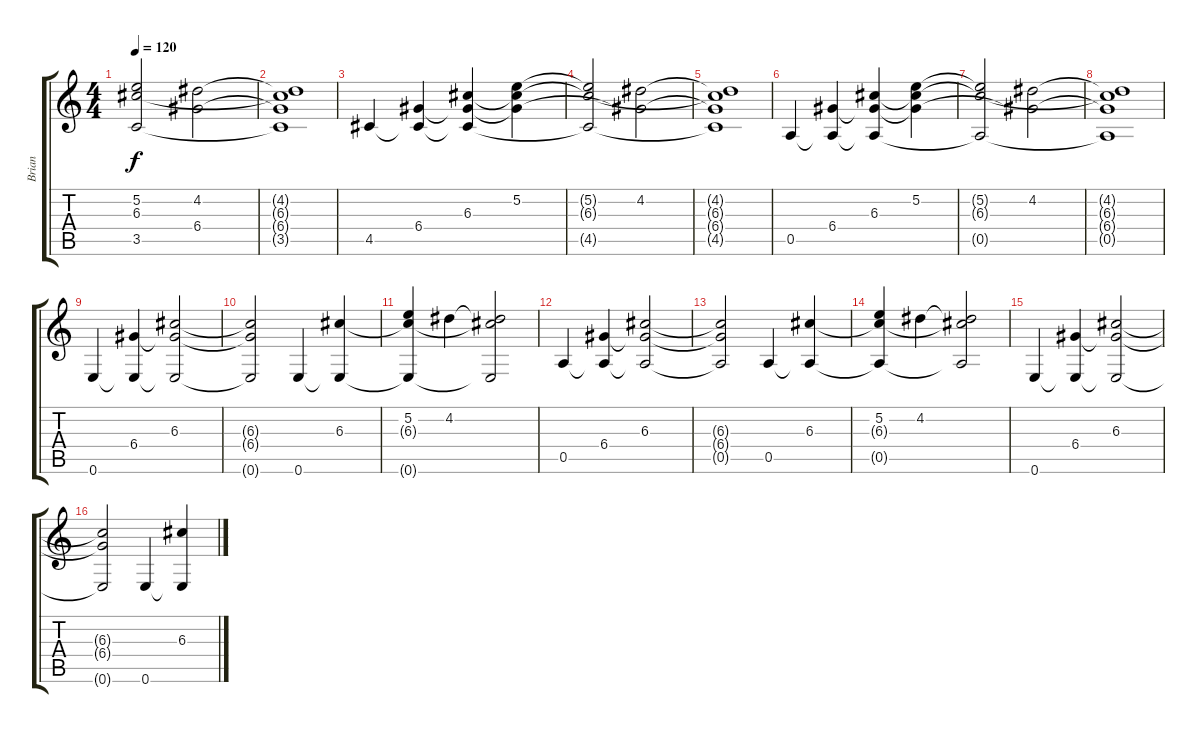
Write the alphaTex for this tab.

\track ("Brian" "Brian") {instrument electricguitarclean}
\staff {score tabs}
\tuning (E4 B3 G3 D3 A2 E2) {hide}
\ts (4 4)
\tempo 120
\clef g2
\ks c
(5.2{t} 6.3{t} 3.5{t}).2{dy f} (4.2 6.4{t}).2 |
(4.2{t} 6.3{t} 6.4{t} 3.5{t}).1 |
4.5.4 (6.4 4.5{t}).4 (6.3 6.4{t} 4.5{t}).4 (5.2 6.3{t} 6.4{t}).4 |
(5.2{t} 6.3{t} 4.5{t}).2 (4.2 6.4{t}).2 |
(4.2{t} 6.3{t} 6.4{t} 4.5{t}).1 |
0.5.4 (6.4 0.5{t}).4 (6.3 6.4{t} 0.5{t}).4 (5.2 6.3{t} 6.4{t}).4 |
(5.2{t} 6.3{t} 0.5{t}).2 (4.2 6.4{t}).2 |
(4.2{t} 6.3{t} 6.4{t} 0.5{t}).1 |
0.6.4 (6.4 0.6{t}).4 (6.3 6.4{t} 0.6{t}).2 |
(6.3{t} 6.4{t} 0.6{t}).2 0.6.4 (6.3 0.6{t}).4 |
(5.2 6.3{t} 0.6{t}).4 4.2.4 (4.2{t} 6.3{t} 0.6{t}).2 |
0.5.4 (6.4 0.5{t}).4 (6.3 6.4{t} 0.5{t}).2 |
(6.3{t} 6.4{t} 0.5{t}).2 0.5.4 (6.3 0.5{t}).4 |
(5.2 6.3{t} 0.5{t}).4 4.2.4 (4.2{t} 6.3{t} 0.5{t}).2 |
0.6.4 (6.4 0.6{t}).4 (6.3 6.4{t} 0.6{t}).2 |
(6.3{t} 6.4{t} 0.6{t}).2 0.6.4 (6.3 0.6{t}).4
